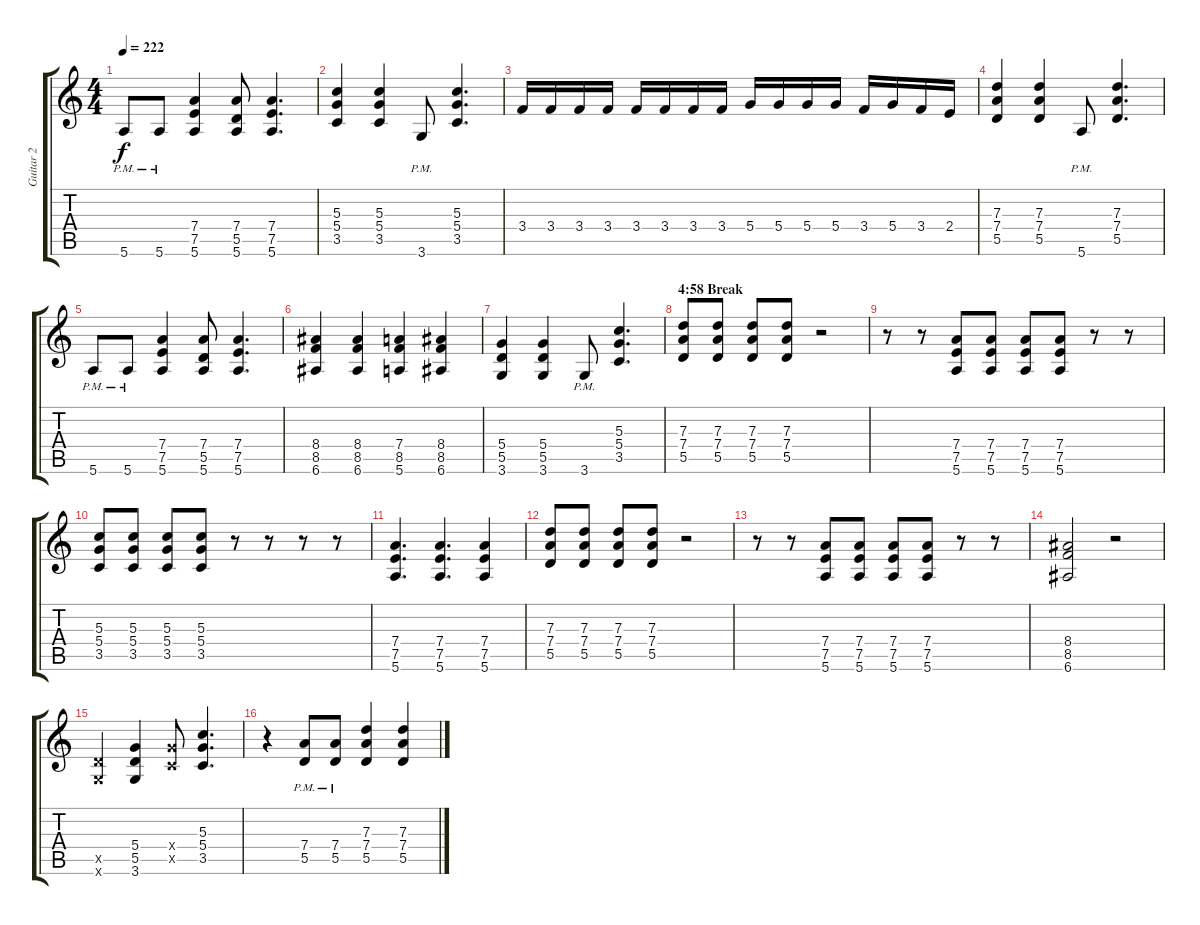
\track ("Guitar 2" "Guitar 2") {instrument distortionguitar}
\staff {score tabs}
\tuning (E4 B3 G3 D3 A2 E2) {hide}
\ts (4 4)
\tempo 222
\clef g2
\ks c
5.6{pm}.8{dy f} 5.6{pm}.8 (7.4 7.5 5.6).4 (7.4 5.5 5.6).8 (7.4 7.5 5.6).4{d} |
(5.3 5.4 3.5).4 (5.3 5.4 3.5).4 3.6{pm}.8 (5.3 5.4 3.5).4{d} |
3.4.16 3.4.16 3.4.16 3.4.16 3.4.16 3.4.16 3.4.16 3.4.16 5.4.16 5.4.16 5.4.16 5.4.16 3.4.16 5.4.16 3.4.16 2.4.16 |
(7.3 7.4 5.5).4 (7.3 7.4 5.5).4 5.6{pm}.8 (7.3 7.4 5.5).4{d} |
5.6{pm}.8 5.6{pm}.8 (7.4 7.5 5.6).4 (7.4 5.5 5.6).8 (7.4 7.5 5.6).4{d} |
(8.4 8.5 6.6).4 (8.4 8.5 6.6).4 (7.4 8.5 5.6).4 (8.4 8.5 6.6).4 |
(5.4 5.5 3.6).4 (5.4 5.5 3.6).4 3.6{pm}.8 (5.3 5.4 3.5).4{d} |
\section ("" "4:58 Break")
(7.3 7.4 5.5).8 (7.3 7.4 5.5).8 (7.3 7.4 5.5).8 (7.3 7.4 5.5).8 r.2 |
r.8 r.8 (7.4 7.5 5.6).8 (7.4 7.5 5.6).8 (7.4 7.5 5.6).8 (7.4 7.5 5.6).8 r.8 r.8 |
(5.3 5.4 3.5).8 (5.3 5.4 3.5).8 (5.3 5.4 3.5).8 (5.3 5.4 3.5).8 r.8 r.8 r.8 r.8 |
(7.4 7.5 5.6).4{d} (7.4 7.5 5.6).4{d} (7.4 7.5 5.6).4 |
(7.3 7.4 5.5).8 (7.3 7.4 5.5).8 (7.3 7.4 5.5).8 (7.3 7.4 5.5).8 r.2 |
r.8 r.8 (7.4 7.5 5.6).8 (7.4 7.5 5.6).8 (7.4 7.5 5.6).8 (7.4 7.5 5.6).8 r.8 r.8 |
(8.4 8.5 6.6).2 r.2 |
(5.5{x} 3.6{x}).4 (5.4 5.5 3.6).4 (5.4{x} 3.5{x}).8 (5.3 5.4 3.5).4{d} |
r.4 (7.4{pm} 5.5{pm}).8 (7.4{pm} 5.5{pm}).8 (7.3 7.4 5.5).4 (7.3 7.4 5.5).4
